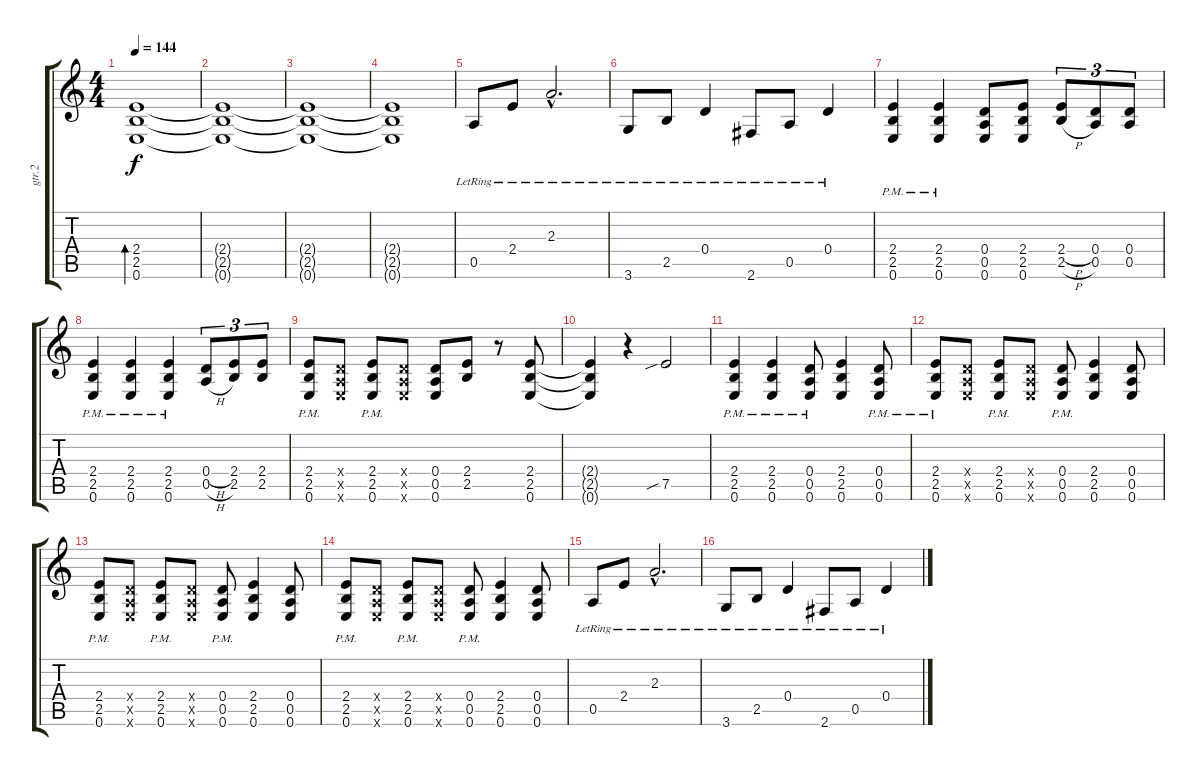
\track ("gtr.2" "gtr.2") {instrument overdrivenguitar}
\staff {score tabs}
\tuning (E4 B3 G3 D3 A2 E2) {hide}
\ts (4 4)
\tempo 144
\clef g2
\ks c
(2.4 2.5 0.6).1{bd 60 dy f instrument overdrivenguitar} |
(2.4{t} 2.5{t} 0.6{t}).1 |
(2.4{t} 2.5{t} 0.6{t}).1 |
(2.4{t} 2.5{t} 0.6{t}).1 |
0.5{lr}.8 2.4{lr}.8 2.3{hac lr}.2{d} |
3.6{lr}.8 2.5{lr}.8 0.4{lr}.4 2.6{lr}.8 0.5{lr}.8 0.4{lr}.4 |
(2.4{pm} 2.5{pm} 0.6{pm}).4 (2.4{pm} 2.5{pm} 0.6{pm}).4 (0.4 0.5 0.6).8 (2.4 2.5 0.6).8 (2.4{h} 2.5{h}).8{tu (3 2)} (0.4 0.5).8{tu (3 2)} (0.4 0.5).8{tu (3 2)} |
(2.4{pm} 2.5{pm} 0.6{pm}).4 (2.4{pm} 2.5{pm} 0.6{pm}).4 (2.4{pm} 2.5{pm} 0.6{pm}).4 (0.4{h} 0.5{h}).8{tu (3 2)} (2.4 2.5).8{tu (3 2)} (2.4 2.5).8{tu (3 2)} |
(2.4{pm} 2.5{pm} 0.6{pm}).8 (0.4{x} 0.5{x} 0.6{x}).8 (2.4{pm} 2.5{pm} 0.6{pm}).8 (0.4{x} 0.5{x} 0.6{x}).8 (0.4 0.5 0.6).8 (2.4 2.5).8 r.8 (2.4 2.5 0.6).8 |
(2.4{t} 2.5{t} 0.6{t}).4 r.4 7.5{sib}.2 |
(2.4{pm} 2.5{pm} 0.6{pm}).4 (2.4{pm} 2.5{pm} 0.6{pm}).4 (0.4{pm} 0.5{pm} 0.6{pm}).8 (2.4 2.5 0.6).4 (0.4{pm} 0.5{pm} 0.6{pm}).8 |
(2.4{pm} 2.5{pm} 0.6{pm}).8 (0.4{x} 0.5{x} 0.6{x}).8 (2.4{pm} 2.5{pm} 0.6{pm}).8 (0.4{x} 0.5{x} 0.6{x}).8 (0.4{pm} 0.5{pm} 0.6{pm}).8 (2.4 2.5 0.6).4 (0.4 0.5 0.6).8 |
(2.4{pm} 2.5{pm} 0.6{pm}).8 (0.4{x} 0.5{x} 0.6{x}).8 (2.4{pm} 2.5{pm} 0.6{pm}).8 (0.4{x} 0.5{x} 0.6{x}).8 (0.4{pm} 0.5{pm} 0.6{pm}).8 (2.4 2.5 0.6).4 (0.4 0.5 0.6).8 |
(2.4{pm} 2.5{pm} 0.6{pm}).8 (0.4{x} 0.5{x} 0.6{x}).8 (2.4{pm} 2.5{pm} 0.6{pm}).8 (0.4{x} 0.5{x} 0.6{x}).8 (0.4{pm} 0.5{pm} 0.6{pm}).8 (2.4 2.5 0.6).4 (0.4 0.5 0.6).8 |
0.5{lr}.8 2.4{lr}.8 2.3{hac lr}.2{d} |
3.6{lr}.8 2.5{lr}.8 0.4{lr}.4 2.6{lr}.8 0.5{lr}.8 0.4{lr}.4
